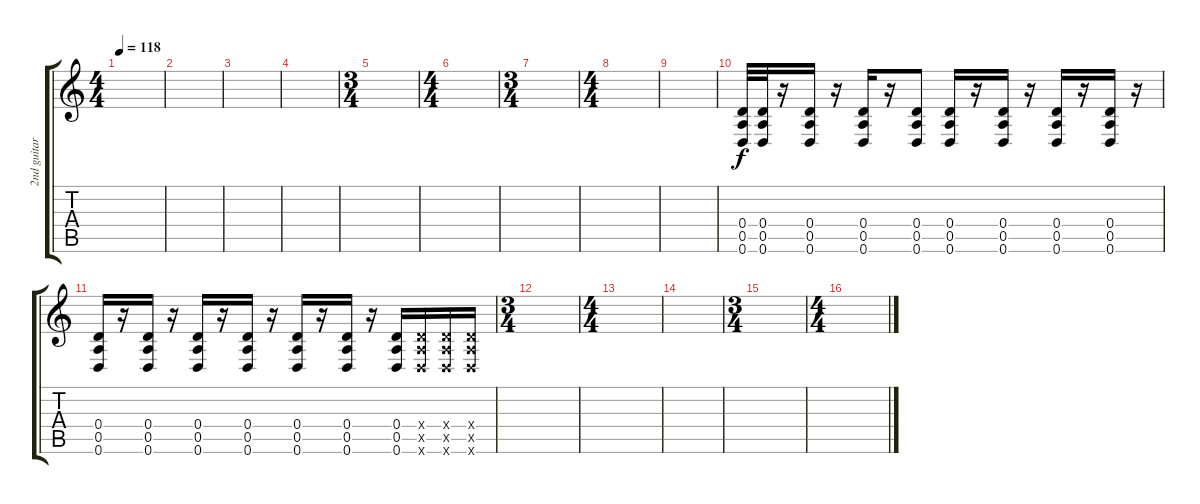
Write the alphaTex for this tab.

\track ("2nd guitar" "2nd guitar") {instrument overdrivenguitar}
\staff {score tabs}
\tuning (E4 B3 G3 D3 A2 D2) {hide}
\ts (4 4)
\tempo 118
\clef g2
\ks c
|
|
|
|
\ts (3 4)
|
\ts (4 4)
|
\ts (3 4)
|
\ts (4 4)
|
|
(0.4 0.5 0.6).32 (0.4 0.5 0.6).32 r.16 (0.4 0.5 0.6).16 r.16 (0.4 0.5 0.6).16 r.16 (0.4 0.5 0.6).8 (0.4 0.5 0.6).16 r.16 (0.4 0.5 0.6).16 r.16 (0.4 0.5 0.6).16 r.16 (0.4 0.5 0.6).16 r.16 |
(0.4 0.5 0.6).16 r.16 (0.4 0.5 0.6).16 r.16 (0.4 0.5 0.6).16 r.16 (0.4 0.5 0.6).16 r.16 (0.4 0.5 0.6).16 r.16 (0.4 0.5 0.6).16 r.16 (0.4 0.5 0.6).16 (0.4{x} 0.5{x} 0.6{x}).16 (0.4{x} 0.5{x} 0.6{x}).16 (0.4{x} 0.5{x} 0.6{x}).16 |
\ts (3 4)
|
\ts (4 4)
|
|
\ts (3 4)
|
\ts (4 4)
